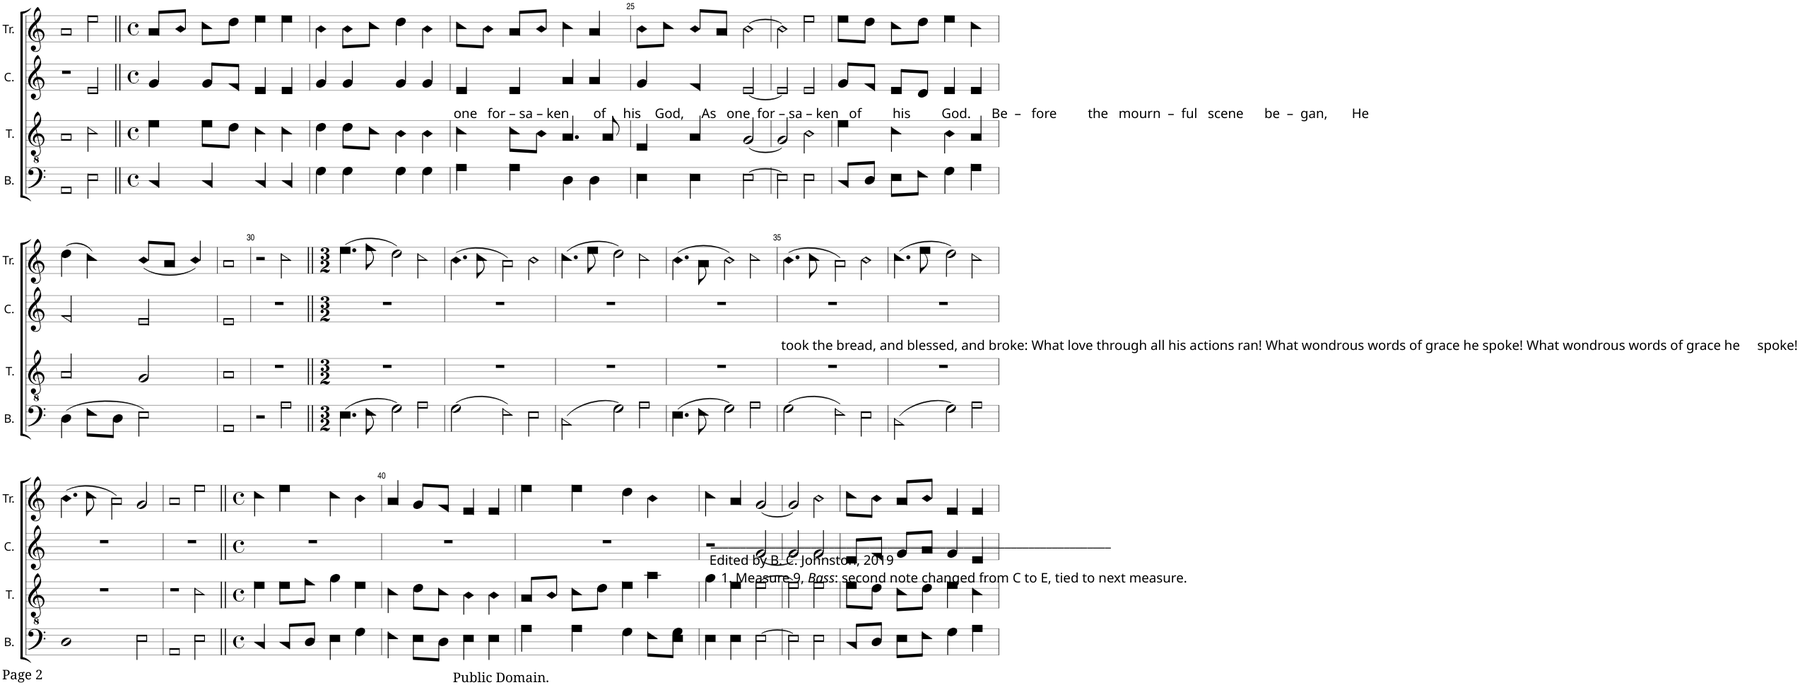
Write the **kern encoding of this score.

**kern	**kern	**kern	**kern
*part4	*part3	*part2	*part1
*staff4	*staff3	*staff2	*staff1
*I"B.	*I"T.	*I"C.	*I"Tr.
*I'B.	*I'T.	*I'C.	*I'Tr.
!!LO:PB:g=z
*clefF4	*clefGv2	*clefG2	*clefG2
*k[]	*k[]	*k[]	*k[]
*M3/2	*M3/2	*M3/2	*M3/2
=21	=21	=21	=21
1AA!	1A!	1r	1a!
2E!\	2c!\	2e!/	2ee!\
=22||	=22||	=22||	=22||
*M4/4	*M4/4	*M4/4	*M4/4
*met(c)	*met(c)	*met(c)	*met(c)
4C!/	4e!\	4g!/	8a!/L
.	.	.	8b!/J
4C!/	8e!\L	8g!/L	8cc!\L
.	8d!\J	8f!/J	8dd!\J
4C!/	4c!\	4e!/	4ee!\
4C!/	4c!\	4e!/	4ee!\
=23	=23	=23	=23
4G!\	4d!\	4g!/	4b!\
4G!\	8d!\L	4g!/	8b!\L
.	8c!\J	.	8cc!\J
4G!\	4B!\	4g!/	4dd!\
4G!\	4B!\	4g!/	4b!\
=24	=24	=24	=24
!	!	!LO:TX:b:t=one   for – sa – ken       of     his    God,     As   one  for – sa – ken   of         his         God.      Be  –   fore         the   mourn  –  ful   scene      be  –  gan,       He	!
4A!\	4c!\	4e!/	8cc!\L
.	.	.	8b!\J
4A!\	8c!\L	4e!/	8a!/L
.	8B!\J	.	8b!/J
4D!\	4.A!/	4a!/	4cc!\
4D!\	.	4a!/	4a!/
.	8A!/	.	.
=25	=25	=25	=25
4E!\	4E!/	4g!/	8b!\L
.	.	.	8cc!\J
4E!\	4A!/	4f!/	8b!/L
.	.	.	8a!/J
[2E!\	[2G!/	[2e!/	[2b!\
=26	=26	=26	=26
2E!\]	2G!/]	2e!/]	2b!\]
2E!\	2B!\	2e!/	2ee!\
=27	=27	=27	=27
8C!/L	4e!\	8g!/L	8ee!\L
8D!/J	.	8f!/J	8dd!\J
8E!\L	4c!\	8e!/L	8cc!\L
8F!\J	.	8d!/J	8dd!\J
4G!\	4B!\	4e!/	4ee!\
4A!\	4A!/	4e!/	4cc!\
!!LO:LB:g=z
=28	=28	=28	=28
(4D!\	2A!/	2f!/	(4dd!\
8F!\L	.	.	4cc!\)
8D!\J	.	.	.
2E!\)	2G!/	2e!/	(8b!/L
.	.	.	8a!/J
.	.	.	4b!/)
=29	=29	=29	=29
1AA!	1A!	1e!	1a!
=30	=30	=30	=30
2r	1r	1r	2r
2A!\	.	.	2cc!\
=31||	=31||	=31||	=31||
*M3/2	*M3/2	*M3/2	*M3/2
(4.E!\	1.r	1.r	(4.ee!\
8F!\	.	.	8ff!\
2G!\)	.	.	2dd!\)
2A!\	.	.	2cc!\
=32	=32	=32	=32
(2G!\	1.r	1.r	(4.b!\
.	.	.	8cc!\
2F!\)	.	.	2a!\)
2E!\	.	.	2b!\
=33	=33	=33	=33
(2C!\	1.r	1.r	(4.cc!\
.	.	.	8ee!\
2G!\)	.	.	2dd!\)
2A!\	.	.	2cc!\
=34	=34	=34	=34
(4.E!\	1.r	1.r	(4.b!\
8F!\	.	.	8a!\
2G!\)	.	.	2b!\)
2A!\	.	.	2cc!\
=35	=35	=35	=35
!	!	!LO:TX:b:t=took the bread, and blessed, and broke&colon; What love through all his actions ran! What wondrous words of grace he spoke! What wondrous words of grace he     spoke!	!
!LO:TX:b:t=____________________________________________________________________	!	!	!
!LO:TX:b:t=Edited by B. C. Johnston, 2019	!	!	!
!LO:TX:b:t=1. Measure 9,	!	!	!
!LO:TX:b:i:t=Bass	!	!	!
!LO:TX:b:t=&colon; second note changed from C to E, tied to next measure.	!	!	!
(2G!\	1.r	1.r	(4.b!\
.	.	.	8cc!\
2F!\)	.	.	2a!\)
2E!\	.	.	2b!\
=36	=36	=36	=36
(2C!\	1.r	1.r	(4.cc!\
.	.	.	8ee!\
2G!\)	.	.	2dd!\)
2A!\	.	.	2cc!\
!!LO:LB:g=z
=37	=37	=37	=37
1D!	1.r	1.r	(4.b!\
.	.	.	8cc!\
.	.	.	2a!\)
2E!\	.	.	2g!/
=38	=38	=38	=38
1AA!	1r	1.r	1a!
2E!\	2c!\	.	2ee!\
=39||	=39||	=39||	=39||
*M4/4	*M4/4	*M4/4	*M4/4
*met(c)	*met(c)	*met(c)	*met(c)
4C!/	4e!\	1r	4cc!\
8C!/L	8e!\L	.	4ee!\
8D!/J	8f!\J	.	.
4E!\	4g!\	.	4cc!\
4G!\	4e!\	.	4b!\
=40	=40	=40	=40
4F!\	4c!\	1r	4a!/
8E!\L	8d!\L	.	8g!/L
8D!\J	8c!\J	.	8f!/J
4E!\	4B!\	.	4e!/
4E!\	4B!\	.	4e!/
=41	=41	=41	=41
4A!\	8A!/L	1r	4ee!\
.	8B!/J	.	.
4A!\	8c!\L	.	4ee!\
.	8d!\J	.	.
4G!\	4e!\	.	4dd!\
8F!\L	4a!\	.	4b!\
8E!\ 8G!\J	.	.	.
=42	=42	=42	=42
4E!\	4g!\	2r	4cc!\
4E!\	4e!\	.	4a!/
[2E!\	[2e!\	[2g!/	[2g!/
=43	=43	=43	=43
2E!\]	2e!\]	2g!/]	2g!/]
2E!\	2e!\	2g!/	2b!\
=44	=44	=44	=44
8C!/L	8e!\L	8e!/L	8cc!\L
8D!/J	8d!\J	8f!/J	8b!\J
8E!\L	8c!\L	8g!/L	8a!/L
8F!\J	8d!\J	8a!/J	8b!/J
4G!\	4e!\	4g!/	4e!/
4A!\	4c!\	4e!/	4e!/
=	=	=	=
*-	*-	*-	*-
